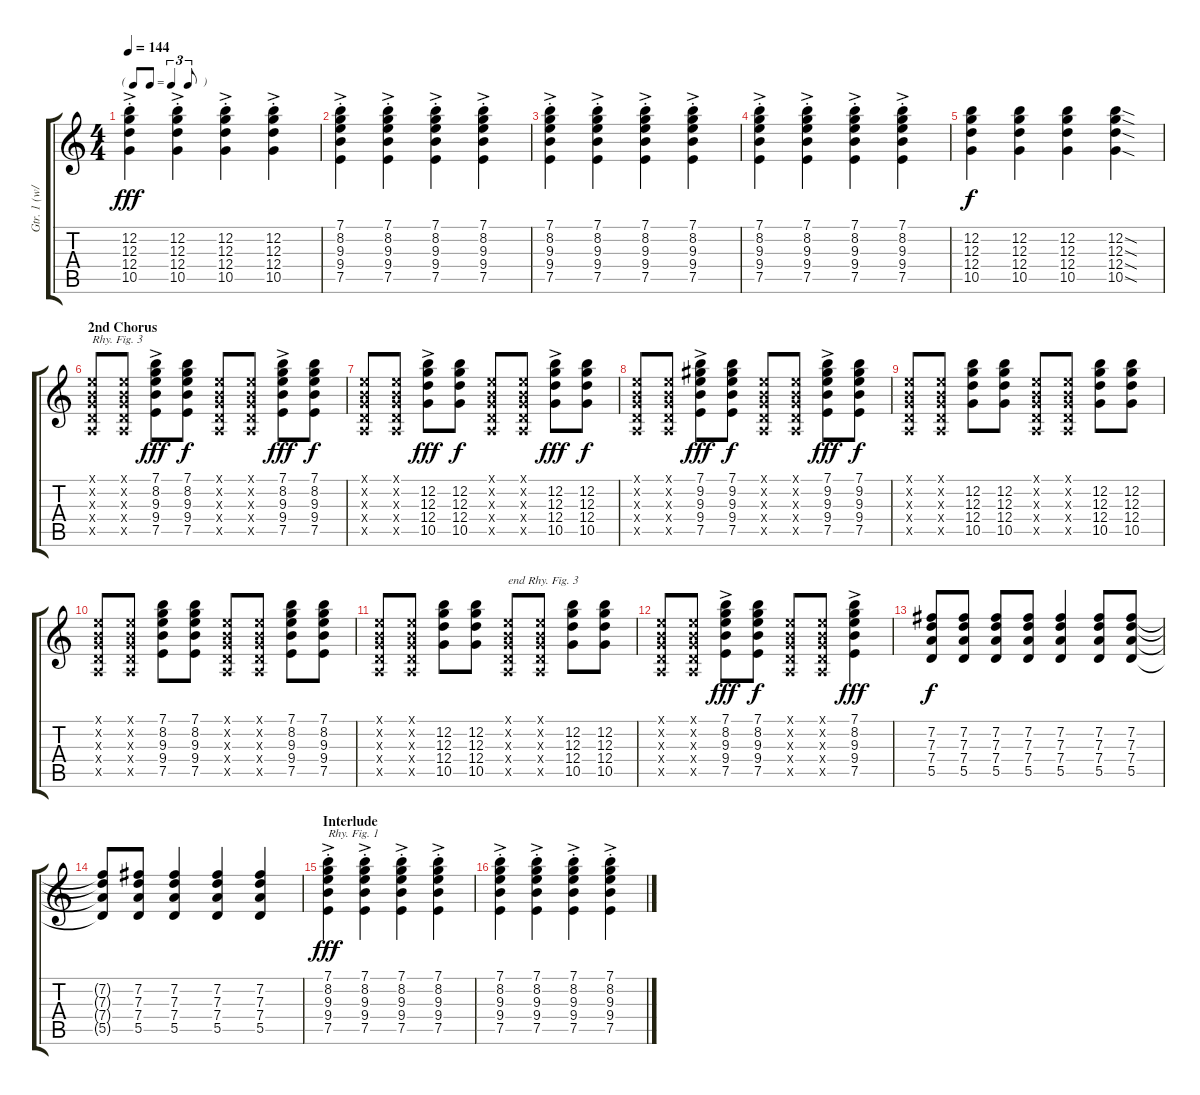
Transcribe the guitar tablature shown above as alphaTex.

\track ("Gtr. 1 (w/dist.)" "Gtr. 1 (w/") {instrument distortionguitar}
\staff {score tabs}
\tuning (E4 B3 G3 D3 A2 E2) {hide}
\ts (4 4)
\tf triplet8th
\tempo 144
\clef g2
\ks c
(12.2{ac st} 12.3{ac st} 12.4{ac st} 10.5{ac st}).4{dy fff} (12.2{ac st} 12.3{ac st} 12.4{ac st} 10.5{ac st}).4 (12.2{ac st} 12.3{ac st} 12.4{ac st} 10.5{ac st}).4 (12.2{ac st} 12.3{ac st} 12.4{ac st} 10.5{ac st}).4 |
(7.1{ac st} 8.2{ac st} 9.3{ac st} 9.4{ac st} 7.5{ac st}).4 (7.1{ac st} 8.2{ac st} 9.3{ac st} 9.4{ac st} 7.5{ac st}).4 (7.1{ac st} 8.2{ac st} 9.3{ac st} 9.4{ac st} 7.5{ac st}).4 (7.1{ac st} 8.2{ac st} 9.3{ac st} 9.4{ac st} 7.5{ac st}).4 |
(7.1{ac st} 8.2{ac st} 9.3{ac st} 9.4{ac st} 7.5{ac st}).4 (7.1{ac st} 8.2{ac st} 9.3{ac st} 9.4{ac st} 7.5{ac st}).4 (7.1{ac st} 8.2{ac st} 9.3{ac st} 9.4{ac st} 7.5{ac st}).4 (7.1{ac st} 8.2{ac st} 9.3{ac st} 9.4{ac st} 7.5{ac st}).4 |
(7.1{ac st} 8.2{ac st} 9.3{ac st} 9.4{ac st} 7.5{ac st}).4 (7.1{ac st} 8.2{ac st} 9.3{ac st} 9.4{ac st} 7.5{ac st}).4 (7.1{ac st} 8.2{ac st} 9.3{ac st} 9.4{ac st} 7.5{ac st}).4 (7.1{ac st} 8.2{ac st} 9.3{ac st} 9.4{ac st} 7.5{ac st}).4 |
(12.2 12.3 12.4 10.5).4{dy f} (12.2 12.3 12.4 10.5).4 (12.2 12.3 12.4 10.5).4 (12.2{sod} 12.3{sod} 12.4{sod} 10.5{sod}).4 |
\section ("" "2nd Chorus")
(0.1{x} 0.2{x} 0.3{x} 0.4{x} 0.5{x}).8{txt "Rhy. Fig. 3"} (0.1{x} 0.2{x} 0.3{x} 0.4{x} 0.5{x}).8 (7.1{ac} 8.2{ac} 9.3{ac} 9.4{ac} 7.5{ac}).8{dy fff} (7.1 8.2 9.3 9.4 7.5).8{dy f} (0.1{x} 0.2{x} 0.3{x} 0.4{x} 0.5{x}).8 (0.1{x} 0.2{x} 0.3{x} 0.4{x} 0.5{x}).8 (7.1{ac} 8.2{ac} 9.3{ac} 9.4{ac} 7.5{ac}).8{dy fff} (7.1 8.2 9.3 9.4 7.5).8{dy f} |
(0.1{x} 0.2{x} 0.3{x} 0.4{x} 0.5{x}).8 (0.1{x} 0.2{x} 0.3{x} 0.4{x} 0.5{x}).8 (12.2{ac} 12.3{ac} 12.4{ac} 10.5{ac}).8{dy fff} (12.2 12.3 12.4 10.5).8{dy f} (0.1{x} 0.2{x} 0.3{x} 0.4{x} 0.5{x}).8 (0.1{x} 0.2{x} 0.3{x} 0.4{x} 0.5{x}).8 (12.2{ac} 12.3{ac} 12.4{ac} 10.5{ac}).8{dy fff} (12.2 12.3 12.4 10.5).8{dy f} |
(0.1{x} 0.2{x} 0.3{x} 0.4{x} 0.5{x}).8 (0.1{x} 0.2{x} 0.3{x} 0.4{x} 0.5{x}).8 (7.1{ac} 9.2{ac} 9.3{ac} 9.4{ac} 7.5{ac}).8{dy fff} (7.1 9.2 9.3 9.4 7.5).8{dy f} (0.1{x} 0.2{x} 0.3{x} 0.4{x} 0.5{x}).8 (0.1{x} 0.2{x} 0.3{x} 0.4{x} 0.5{x}).8 (7.1{ac} 9.2{ac} 9.3{ac} 9.4{ac} 7.5{ac}).8{dy fff} (7.1 9.2 9.3 9.4 7.5).8{dy f} |
(0.1{x} 0.2{x} 0.3{x} 0.4{x} 0.5{x}).8 (0.1{x} 0.2{x} 0.3{x} 0.4{x} 0.5{x}).8 (12.2 12.3 12.4 10.5).8 (12.2 12.3 12.4 10.5).8 (0.1{x} 0.2{x} 0.3{x} 0.4{x} 0.5{x}).8 (0.1{x} 0.2{x} 0.3{x} 0.4{x} 0.5{x}).8 (12.2 12.3 12.4 10.5).8 (12.2 12.3 12.4 10.5).8 |
(0.1{x} 0.2{x} 0.3{x} 0.4{x} 0.5{x}).8 (0.1{x} 0.2{x} 0.3{x} 0.4{x} 0.5{x}).8 (7.1 8.2 9.3 9.4 7.5).8 (7.1 8.2 9.3 9.4 7.5).8 (0.1{x} 0.2{x} 0.3{x} 0.4{x} 0.5{x}).8 (0.1{x} 0.2{x} 0.3{x} 0.4{x} 0.5{x}).8 (7.1 8.2 9.3 9.4 7.5).8 (7.1 8.2 9.3 9.4 7.5).8 |
(0.1{x} 0.2{x} 0.3{x} 0.4{x} 0.5{x}).8 (0.1{x} 0.2{x} 0.3{x} 0.4{x} 0.5{x}).8 (12.2 12.3 12.4 10.5).8 (12.2 12.3 12.4 10.5).8 (0.1{x} 0.2{x} 0.3{x} 0.4{x} 0.5{x}).8{txt "end Rhy. Fig. 3"} (0.1{x} 0.2{x} 0.3{x} 0.4{x} 0.5{x}).8 (12.2 12.3 12.4 10.5).8 (12.2 12.3 12.4 10.5).8 |
(0.1{x} 0.2{x} 0.3{x} 0.4{x} 0.5{x}).8 (0.1{x} 0.2{x} 0.3{x} 0.4{x} 0.5{x}).8 (7.1{ac} 8.2{ac} 9.3{ac} 9.4{ac} 7.5{ac}).8{dy fff} (7.1 8.2 9.3 9.4 7.5).8{dy f} (0.1{x} 0.2{x} 0.3{x} 0.4{x} 0.5{x}).8 (0.1{x} 0.2{x} 0.3{x} 0.4{x} 0.5{x}).8 (7.1{ac} 8.2{ac} 9.3{ac} 9.4{ac} 7.5{ac}).4{dy fff} |
(7.2 7.3 7.4 5.5).8{dy f} (7.2 7.3 7.4 5.5).8 (7.2 7.3 7.4 5.5).8 (7.2 7.3 7.4 5.5).8 (7.2 7.3 7.4 5.5).4 (7.2 7.3 7.4 5.5).8 (7.2 7.3 7.4 5.5).8 |
(7.2{t} 7.3{t} 7.4{t} 5.5{t}).8 (7.2 7.3 7.4 5.5).8 (7.2 7.3 7.4 5.5).4 (7.2 7.3 7.4 5.5).4 (7.2 7.3 7.4 5.5).4 |
\section ("" "Interlude")
(7.1{ac st} 8.2{ac st} 9.3{ac st} 9.4{ac st} 7.5{ac st}).4{txt "Rhy. Fig. 1" dy fff} (7.1{ac st} 8.2{ac st} 9.3{ac st} 9.4{ac st} 7.5{ac st}).4 (7.1{ac st} 8.2{ac st} 9.3{ac st} 9.4{ac st} 7.5{ac st}).4 (7.1{ac st} 8.2{ac st} 9.3{ac st} 9.4{ac st} 7.5{ac st}).4 |
(7.1{ac st} 8.2{ac st} 9.3{ac st} 9.4{ac st} 7.5{ac st}).4 (7.1{ac st} 8.2{ac st} 9.3{ac st} 9.4{ac st} 7.5{ac st}).4 (7.1{ac st} 8.2{ac st} 9.3{ac st} 9.4{ac st} 7.5{ac st}).4 (7.1{ac st} 8.2{ac st} 9.3{ac st} 9.4{ac st} 7.5{ac st}).4
